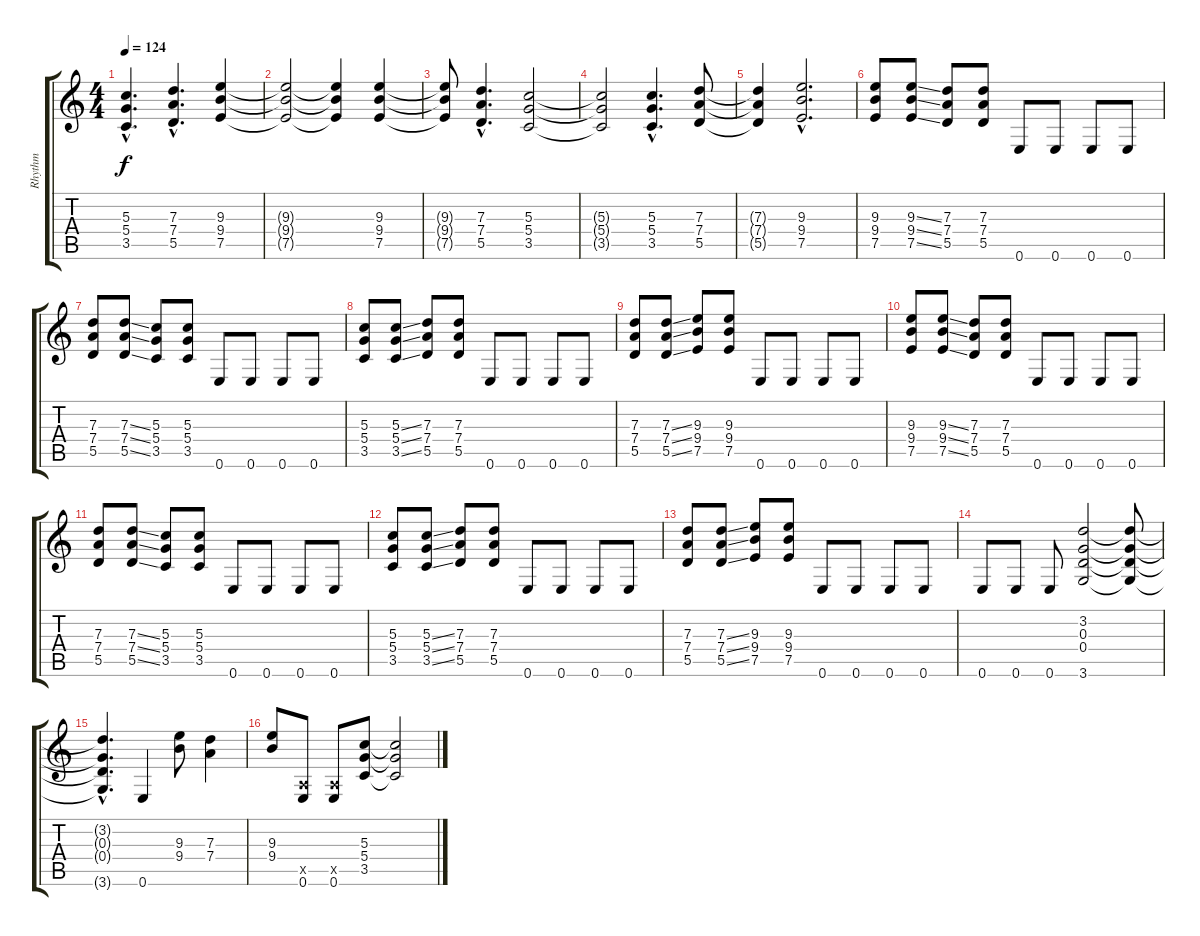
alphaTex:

\track ("Rhythm" "Rhythm") {instrument overdrivenguitar}
\staff {score tabs}
\tuning (E4 B3 G3 D3 A2 E2) {hide}
\ts (4 4)
\tempo 124
\clef g2
\ks c
(5.3{hac} 5.4{hac} 3.5{hac}).4{d dy f} (7.3{hac} 7.4{hac} 5.5{hac}).4{d} (9.3 9.4 7.5).4 |
(9.3{t} 9.4{t} 7.5{t}).2 (9.3{t} 9.4{t} 7.5{t}).4 (9.3 9.4 7.5).4 |
(9.3{t} 9.4{t} 7.5{t}).8 (7.3{hac} 7.4{hac} 5.5{hac}).4{d} (5.3 5.4 3.5).2 |
(5.3{t} 5.4{t} 3.5{t}).2 (5.3{hac} 5.4{hac} 3.5{hac}).4{d} (7.3 7.4 5.5).8 |
(7.3{t} 7.4{t} 5.5{t}).4 (9.3{hac} 9.4{hac} 7.5{hac}).2{d} |
(9.3 9.4 7.5).8{volume 11 instrument electricguitarmuted} (9.3{ss} 9.4{ss} 7.5{ss}).8 (7.3 7.4 5.5).8 (7.3 7.4 5.5).8 0.6.8 0.6.8 0.6.8 0.6.8 |
(7.3 7.4 5.5).8 (7.3{ss} 7.4{ss} 5.5{ss}).8 (5.3 5.4 3.5).8 (5.3 5.4 3.5).8 0.6.8 0.6.8 0.6.8 0.6.8 |
(5.3 5.4 3.5).8 (5.3{ss} 5.4{ss} 3.5{ss}).8 (7.3 7.4 5.5).8 (7.3 7.4 5.5).8 0.6.8 0.6.8 0.6.8 0.6.8 |
(7.3 7.4 5.5).8 (7.3{ss} 7.4{ss} 5.5{ss}).8 (9.3 9.4 7.5).8 (9.3 9.4 7.5).8 0.6.8 0.6.8 0.6.8 0.6.8 |
(9.3 9.4 7.5).8{volume 12 instrument electricguitarmuted} (9.3{ss} 9.4{ss} 7.5{ss}).8 (7.3 7.4 5.5).8 (7.3 7.4 5.5).8 0.6.8 0.6.8 0.6.8 0.6.8 |
(7.3 7.4 5.5).8 (7.3{ss} 7.4{ss} 5.5{ss}).8 (5.3 5.4 3.5).8 (5.3 5.4 3.5).8 0.6.8 0.6.8 0.6.8 0.6.8 |
(5.3 5.4 3.5).8 (5.3{ss} 5.4{ss} 3.5{ss}).8 (7.3 7.4 5.5).8 (7.3 7.4 5.5).8 0.6.8 0.6.8 0.6.8 0.6.8 |
(7.3 7.4 5.5).8 (7.3{ss} 7.4{ss} 5.5{ss}).8 (9.3 9.4 7.5).8 (9.3 9.4 7.5).8 0.6.8 0.6.8 0.6.8 0.6.8 |
0.6.8{volume 13 instrument overdrivenguitar} 0.6.8 0.6.8 (3.2 0.3 0.4 3.6).2 (3.2{t} 0.3{t} 0.4{t} 3.6{t}).8 |
(3.2{hac t} 0.3{hac t} 0.4{hac t} 3.6{hac t}).4{d} 0.6.4 (9.3 9.4).8 (7.3 7.4).4 |
(9.3 9.4).8 (0.5{x} 0.6).8 (0.5{x} 0.6).8 (5.3 5.4 3.5).8 (5.3{t} 5.4{t} 3.5{t}).2
